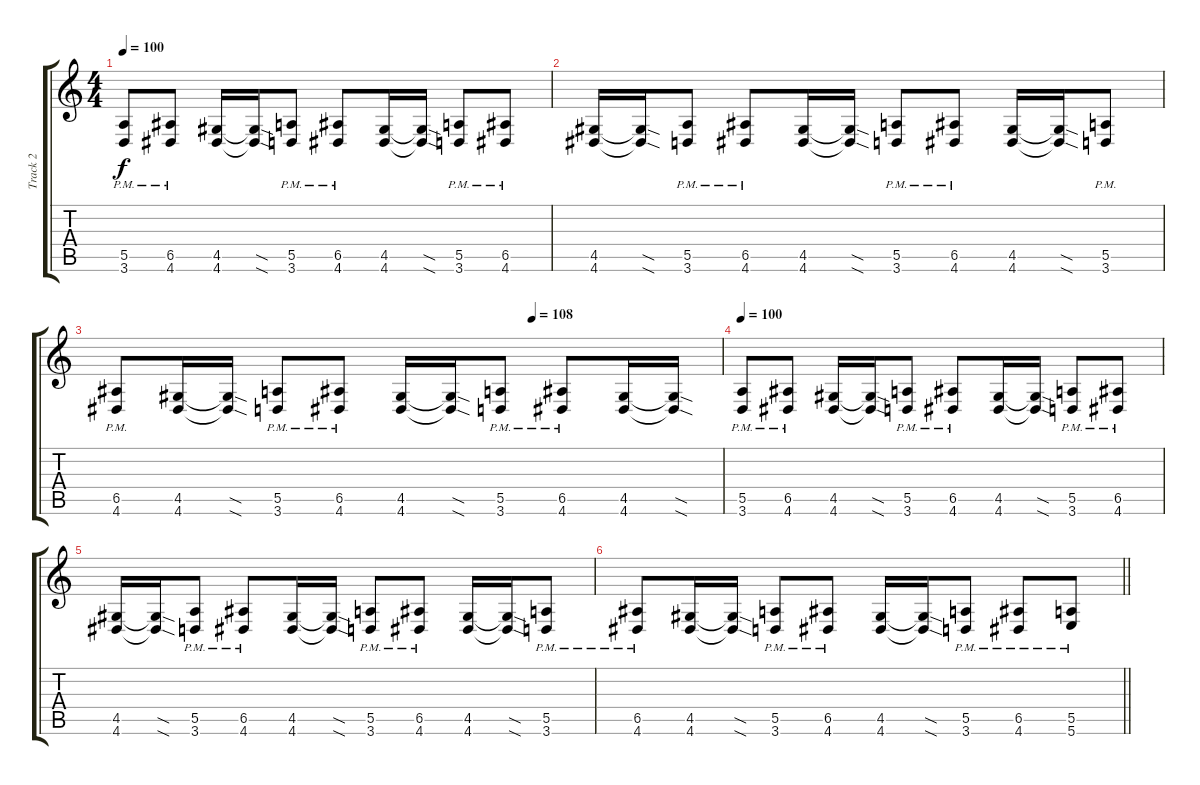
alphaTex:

\track ("Track 2" "Track 2") {instrument distortionguitar}
\staff {score tabs}
\tuning (B3 Gb3 D3 A2 E2 B1) {hide}
\ts (4 4)
\tempo 100
\clef g2
\ks c
(5.5{pm} 3.6{pm}).8{dy f} (6.5{pm} 4.6{pm}).8 (4.5 4.6).16 (4.5{sod t} 4.6{sod t}).16 (5.5{pm} 3.6{pm}).8 (6.5{pm} 4.6{pm}).8 (4.5 4.6).16 (4.5{sod t} 4.6{sod t}).16 (5.5{pm} 3.6{pm}).8 (6.5{pm} 4.6{pm}).8 |
(4.5 4.6).16 (4.5{sod t} 4.6{sod t}).16 (5.5{pm} 3.6{pm}).8 (6.5{pm} 4.6{pm}).8 (4.5 4.6).16 (4.5{sod t} 4.6{sod t}).16 (5.5{pm} 3.6{pm}).8 (6.5{pm} 4.6{pm}).8 (4.5 4.6).16 (4.5{sod t} 4.6{sod t}).16 (5.5{pm} 3.6{pm}).8 |
\tempo (108 0.6875)
(6.5{pm} 4.6{pm}).8 (4.5 4.6).16 (4.5{sod t} 4.6{sod t}).16 (5.5{pm} 3.6{pm}).8 (6.5{pm} 4.6{pm}).8 (4.5 4.6).16 (4.5{sod t} 4.6{sod t}).16 (5.5{pm} 3.6{pm}).8 (6.5{pm} 4.6{pm}).8 (4.5 4.6).16 (4.5{sod t} 4.6{sod t}).16 |
\tempo 100
(5.5{pm} 3.6{pm}).8 (6.5{pm} 4.6{pm}).8 (4.5 4.6).16 (4.5{sod t} 4.6{sod t}).16 (5.5{pm} 3.6{pm}).8 (6.5{pm} 4.6{pm}).8 (4.5 4.6).16 (4.5{sod t} 4.6{sod t}).16 (5.5{pm} 3.6{pm}).8 (6.5{pm} 4.6{pm}).8 |
(4.5 4.6).16 (4.5{sod t} 4.6{sod t}).16 (5.5{pm} 3.6{pm}).8 (6.5{pm} 4.6{pm}).8 (4.5 4.6).16 (4.5{sod t} 4.6{sod t}).16 (5.5{pm} 3.6{pm}).8 (6.5{pm} 4.6{pm}).8 (4.5 4.6).16 (4.5{sod t} 4.6{sod t}).16 (5.5{pm} 3.6{pm}).8 |
\barLineRight lightlight
(6.5{pm} 4.6{pm}).8 (4.5 4.6).16 (4.5{sod t} 4.6{sod t}).16 (5.5{pm} 3.6{pm}).8 (6.5{pm} 4.6{pm}).8 (4.5 4.6).16 (4.5{sod t} 4.6{sod t}).16 (5.5{pm} 3.6{pm}).8 (6.5{pm} 4.6{pm}).8 (5.5{pm} 5.6{pm}).8
